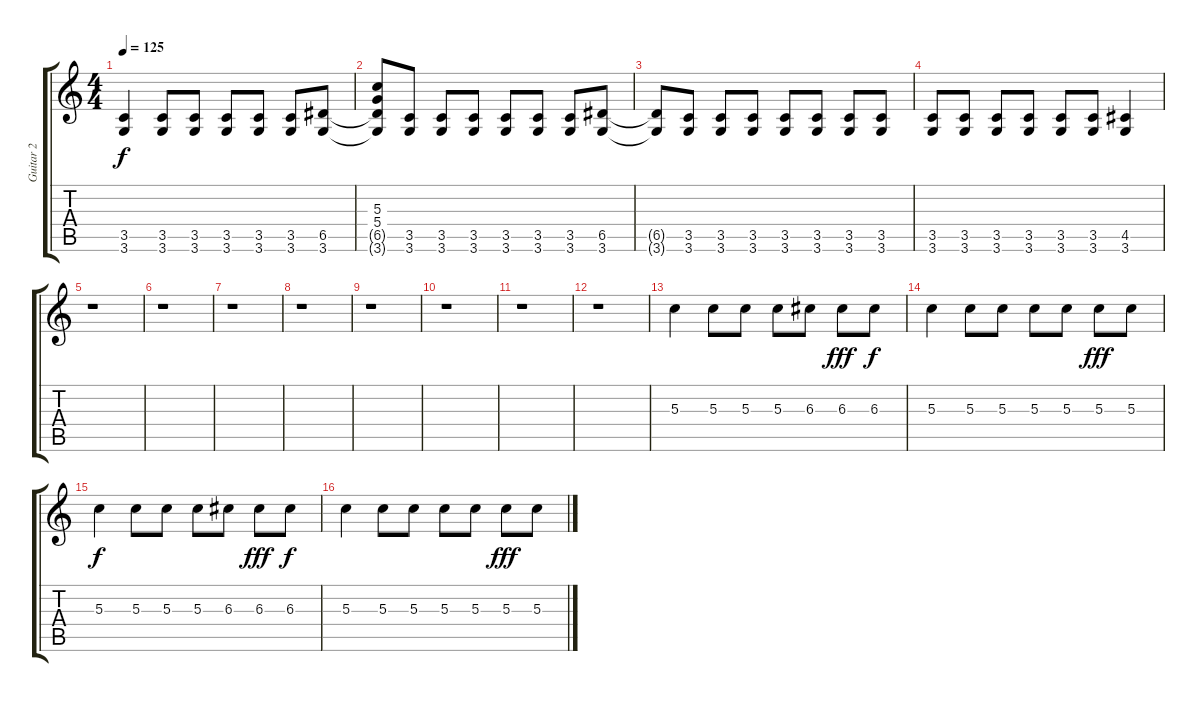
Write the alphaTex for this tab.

\track ("Guitar 2" "Guitar 2") {instrument distortionguitar}
\staff {score tabs}
\tuning (E4 B3 G3 D3 A2 E2) {hide}
\ts (4 4)
\tempo 125
\clef g2
\ks c
(3.5 3.6).4{dy f} (3.5 3.6).8 (3.5 3.6).8 (3.5 3.6).8 (3.5 3.6).8 (3.5 3.6).8 (6.5 3.6).8 |
(5.3 5.4 6.5{t} 3.6{t}).8 (3.5 3.6).8 (3.5 3.6).8 (3.5 3.6).8 (3.5 3.6).8 (3.5 3.6).8 (3.5 3.6).8 (6.5 3.6).8 |
(6.5{t} 3.6{t}).8 (3.5 3.6).8 (3.5 3.6).8 (3.5 3.6).8 (3.5 3.6).8 (3.5 3.6).8 (3.5 3.6).8 (3.5 3.6).8 |
(3.5 3.6).8 (3.5 3.6).8 (3.5 3.6).8 (3.5 3.6).8 (3.5 3.6).8 (3.5 3.6).8 (4.5 3.6).4 |
r.1 |
r.1 |
r.1 |
r.1 |
r.1 |
r.1 |
r.1 |
r.1 |
5.3.4 5.3.8 5.3.8 5.3.8 6.3.8 6.3.8{dy fff} 6.3.8{dy f} |
5.3.4 5.3.8 5.3.8 5.3.8 5.3.8 5.3.8{dy fff} 5.3.8 |
5.3.4{dy f} 5.3.8 5.3.8 5.3.8 6.3.8 6.3.8{dy fff} 6.3.8{dy f} |
5.3.4 5.3.8 5.3.8 5.3.8 5.3.8 5.3.8{dy fff} 5.3.8
